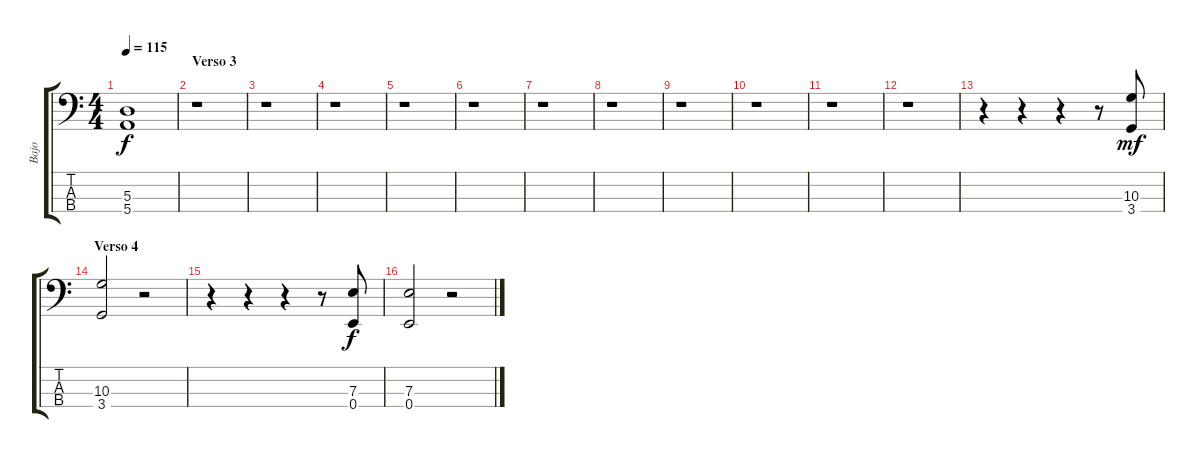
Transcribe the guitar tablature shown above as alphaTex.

\track ("Bajo" "Bajo") {instrument electricbasspick}
\staff {score tabs}
\tuning (G2 D2 A1 E1) {hide}
\ts (4 4)
\tempo 115
\clef f4
\ks c
(5.3 5.4).1{dy f} |
\section ("" "Verso 3")
r.1 |
r.1 |
r.1 |
r.1 |
r.1 |
r.1 |
r.1 |
r.1 |
r.1 |
r.1 |
r.1 |
r.4 r.4 r.4 r.8 (10.3 3.4).8{dy mf volume 9} |
\section ("" "Verso 4")
(10.3 3.4).2{volume 9} r.2 |
r.4 r.4 r.4 r.8 (7.3 0.4).8{dy f volume 12} |
(7.3 0.4).2{volume 12} r.2
